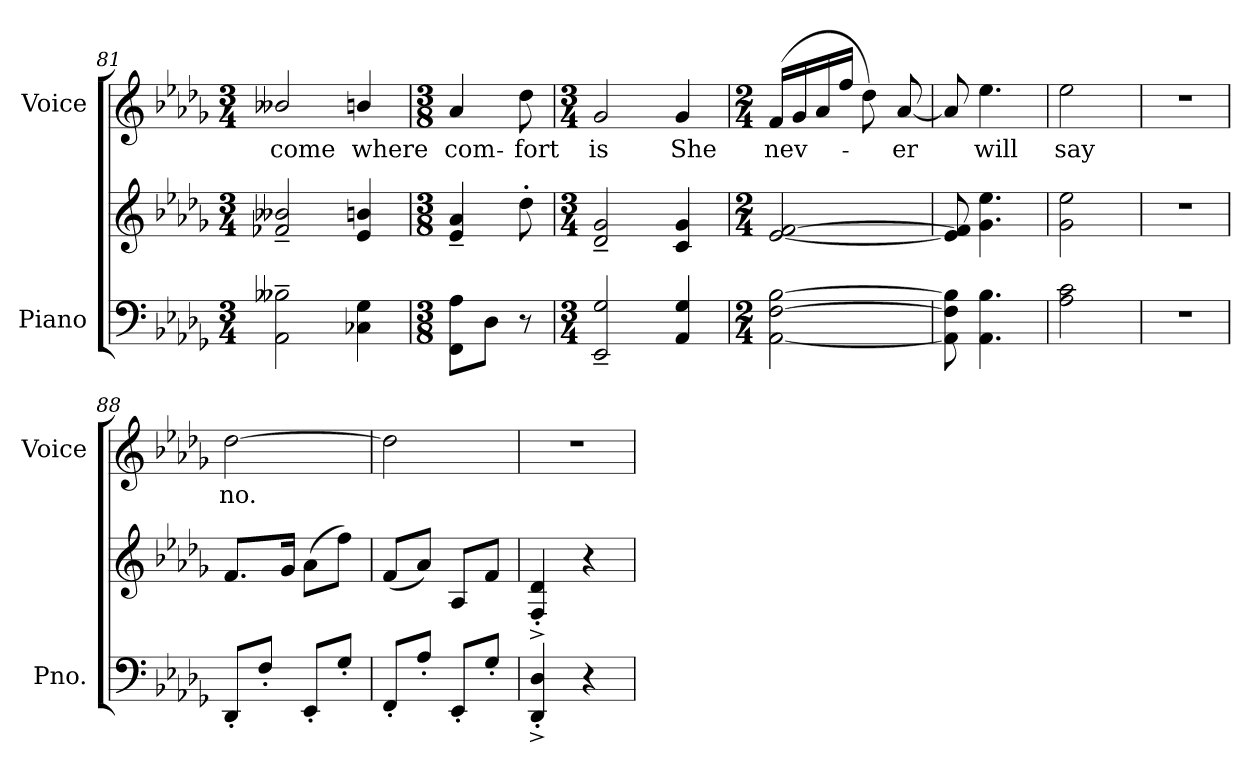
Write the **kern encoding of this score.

**kern	**kern	**kern	**text
*part2	*part2	*part1	*part1
*staff3	*staff2	*staff1	*staff1
*I"Piano	*	*I"Voice	*
*I'Pno.	*	*I'Voice	*
*clefF4	*clefG2	*clefG2	*
*k[b-e-a-d-g-]	*k[b-e-a-d-g-]	*k[b-e-a-d-g-]	*
*D-:	*D-:	*D-:	*
*M3/4	*M3/4	*M3/4	*
=81	=81	=81	=81
!	!	!	!LO:LY:b:color=#000000
2AA-i\~ 2B--Xi~	2f-Xi/~ 2b--Xi~	2b--Xi/	come
!	!	!	!LO:LY:b:color=#000000
4C-Xi\ 4G-i	4e-i/ 4bi	4bi/	where
=82	=82	=82	=82
*M3/8	*M3/8	*M3/8	*
!	!	!	!LO:LY:b:color=#000000
8FFi\ 8A-iL	4e-i/~ 4a-i~	4a-i/	com-
8D-i\J	.	.	.
!	!	!	!LO:LY:b:color=#000000
8r	8dd-'i\	8dd-i\	-fort
=83	=83	=83	=83
*M3/4	*M3/4	*M3/4	*
!	!	!	!LO:LY:b:color=#000000
2EE-i/~ 2G-i~	2d-i/~ 2g-i~	2g-i/	is
!	!	!	!LO:LY:b:color=#000000
4AA-i/ 4G-i	4ci/ 4g-i	4g-i/	She
!!LO:PB:g=z
=84	=84	=84	=84
*M2/4	*M2/4	*M2/4	*
!	!	!	!LO:LY:b:color=#000000
[<2AA-i\ [>2Fi [>2B-i	[<2e-i/ [>2fi	(16fi/LL	nev-
.	.	16g-i/	.
.	.	16a-i/	.
.	.	16ffi/JJ	.
.	.	8dd-i\)	.
!	!	!	!LO:LY:b:color=#000000
.	.	[<8a-i/	-er
=85	=85	=85	=85
8AA-i\] 8Fi] 8B-i]	8e-i/] 8fi]	8a-i/]	.
!	!	!	!LO:LY:b:color=#000000
4.AA-i\ 4.B-i	4.g-i\ 4.ee-i	4.ee-i\	will
=86	=86	=86	=86
!	!	!	!LO:LY:b:color=#000000
2A-i\ 2ci	2g-i\ 2ee-i	2ee-i\	say
=87	=87	=87	=87
!LO:N:vis=1	!LO:N:vis=1	!LO:N:vis=1	!
2r	2r	2r	.
=88	=88	=88	=88
!	!	!	!LO:LY:b:color=#000000
8DD-'i/L	8.fi/L	[>2dd-i\	no.
8F'i/J	.	.	.
.	16g-i/Jk	.	.
8EE-'i/L	(8a-i\L	.	.
8G-'i/J	8ffi\J)	.	.
=89	=89	=89	=89
8FF'i/L	(8fi/L	2dd-i\]	.
8A-'i/J	8a-i/J)	.	.
8EE-'i/L	8A-i/L	.	.
8G-'i/J	8fi/J	.	.
=90	=90	=90	=90
!	!	!LO:N:vis=1	!
4DD-i/'^ 4D-i'^	4Fi/'^ 4d-i'^	2r	.
4r	4r	.	.
=	=	=	=
*-	*-	*-	*-
